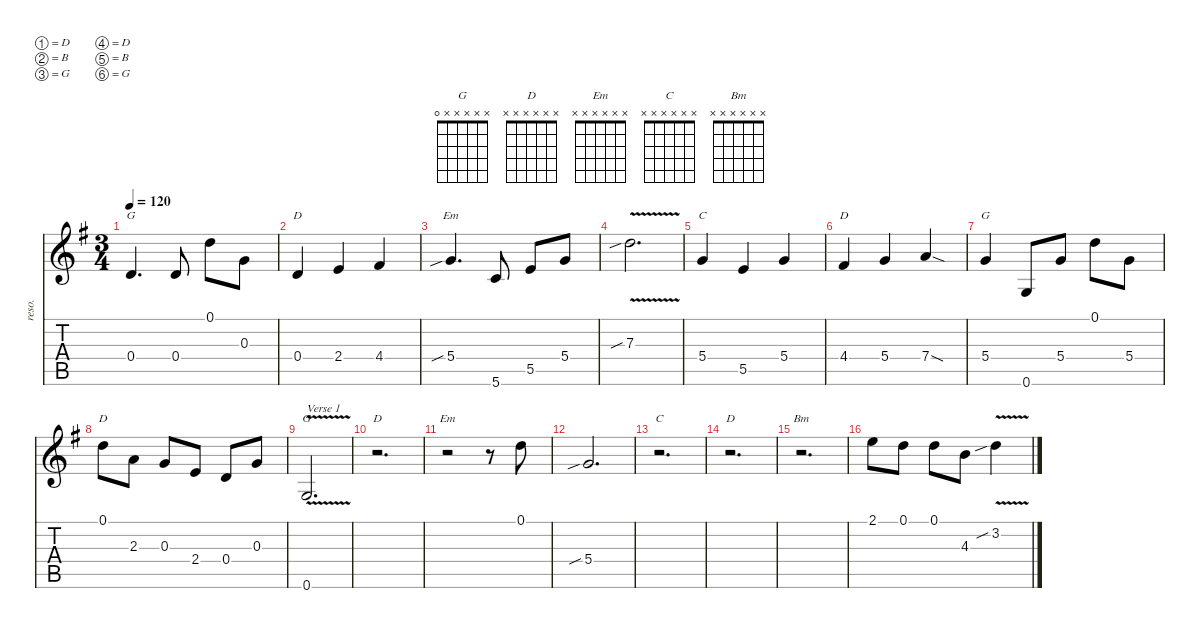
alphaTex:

\defaultSystemsLayout 4
\hideDynamics
\bracketExtendMode nobrackets
\track ("Resonator" "reso.") {instrument acousticguitarsteel}
\staff {score tabs}
\tuning (D4 B3 G3 D3 B2 G2)
\chord ("G" x x x 0 x x) {showfingering false}
\chord ("D" x x x 0 x x) {showfingering false}
\chord ("Em" x x x 5 x x) {showfingering false}
\chord ("C" x x x 5 x x) {showfingering false}
\chord ("D" x x x 4 x x) {showfingering false}
\chord ("G" x x x 5 x x) {showfingering false}
\chord ("D" 0 x x x x x) {showfingering false}
\chord ("G" x x x x x 0) {showfingering false}
\chord ("D" x x x x x x)
\chord ("Em" x x x x x x)
\chord ("C" x x x x x x)
\chord ("Bm" x x x x x x)
\ts (3 4)
\beaming (8 2 2 2)
\tempo 120
\clef g2
\ks g
0.4{acc forcenatural}.4{d ch "G" dy mf instrument acousticguitarsteel beam Up} 0.4{acc forcenatural}.8{beam Up} 0.1{acc forcenatural}.8{beam Down} 0.3{acc forcenatural}.8{beam Down} |
0.4{acc forcenatural}.4{ch "D" beam Up} 2.4{acc forcenatural}.4{beam Up} 4.4{acc #}.4{beam Up} |
5.4{sib acc forcenatural}.4{d ch "Em" beam Up} 5.6{acc forcenatural}.8{beam Up} 5.5{acc forcenatural}.8{beam Up} 5.4{acc forcenatural}.8{beam Up} |
7.3{v sib acc forcenatural}.2{d beam Down} |
5.4{acc forcenatural}.4{ch "C" beam Up} 5.5{acc forcenatural}.4{beam Up} 5.4{acc forcenatural}.4{beam Up} |
4.4{acc #}.4{ch "D" beam Up} 5.4{acc forcenatural}.4{beam Up} 7.4{sod acc forcenatural}.4{beam Up} |
5.4{acc forcenatural}.4{ch "G" beam Up} 0.6{acc forcenatural}.8{beam Up} 5.4{acc forcenatural}.8{beam Up} 0.1{acc forcenatural}.8{beam Down} 5.4{acc forcenatural}.8{beam Down} |
0.1{acc forcenatural}.8{ch "D" beam Down} 2.3{acc forcenatural}.8{beam Down} 0.3{acc forcenatural}.8{beam Up} 2.4{acc forcenatural}.8{beam Up} 0.4{acc forcenatural}.8{beam Up} 0.3{acc forcenatural}.8{beam Up} |
0.6{v acc forcenatural}.2{d ch "G" txt "Verse 1" beam Up} |
r.2{d ch "D" beam Down} |
r.2{ch "Em" beam Down} r.8{beam Down} 0.1{acc forcenatural}.8{beam Down} |
5.4{sib acc forcenatural}.2{d beam Up} |
r.2{d ch "C" beam Down} |
r.2{d ch "D" beam Down} |
r.2{d ch "Bm" beam Down} |
2.1{acc forcenatural}.8{beam Down} 0.1{acc forcenatural}.8{beam Down} 0.1{acc forcenatural}.8{beam Down} 4.3{acc forcenatural}.8{beam Down} 3.2{v sib acc forcenatural}.4{beam Down}
